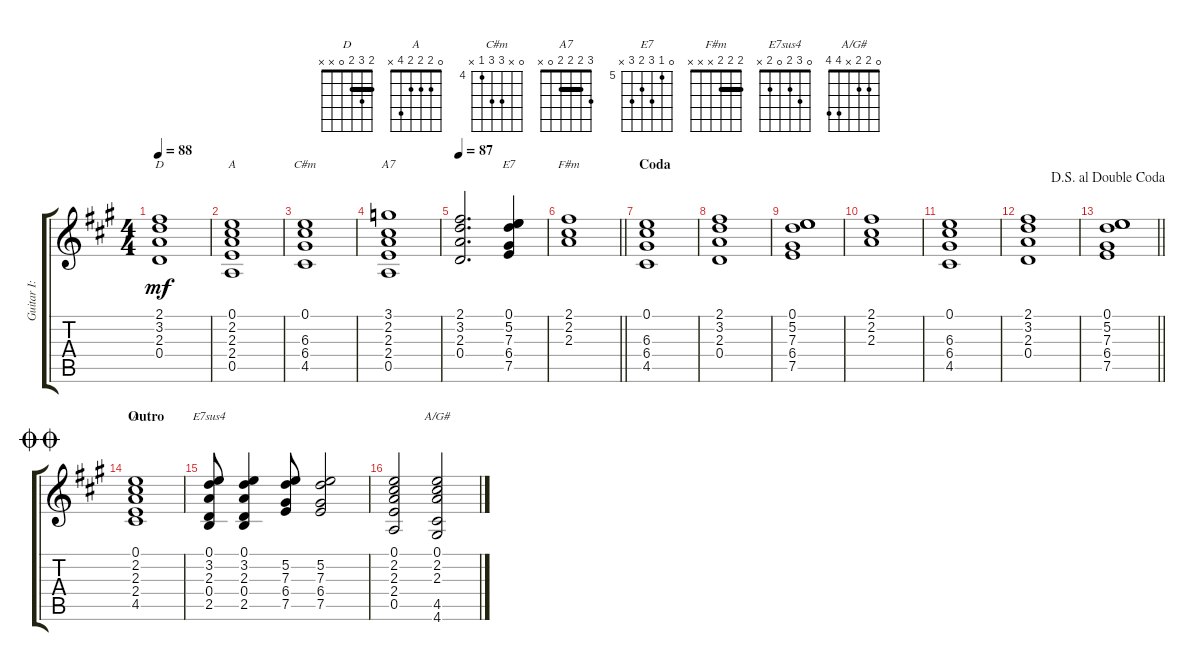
\track ("Guitar I: Jake" "Guitar I: ") {instrument electricguitarjazz}
\staff {score tabs}
\tuning (E4 B3 G3 D3 A2 E2) {hide}
\chord ("D" 2 3 2 0 x x) {barre 2}
\chord ("A" 0 2 2 2 0 x)
\chord ("C#m" 0 x 6 6 4 x) {firstfret 4}
\chord ("A7" 3 2 2 2 0 x) {barre 2}
\chord ("E7" 0 5 7 6 7 x) {firstfret 5}
\chord ("F#m" 2 2 2 x x x) {barre 2}
\chord ("A" 0 2 2 2 4 x)
\chord ("E7sus4" 0 3 2 0 2 x)
\chord ("A/G#" 0 2 2 x 4 4)
\ts (4 4)
\tempo 88
\clef g2
\ks a
(2.1 3.2 2.3 0.4).1{ch "D" dy mf} |
(0.1 2.2 2.3 2.4 0.5).1{ch "A"} |
(0.1 6.3 6.4 4.5).1{ch "C#m"} |
(3.1 2.2 2.3 2.4 0.5).1{ch "A7"} |
\tempo 87
(2.1 3.2 2.3 0.4).2{d} (0.1 5.2 7.3 6.4 7.5).4{ch "E7"} |
\barLineRight lightlight
(2.1 2.2 2.3).1{ch "F#m"} |
\section ("" "Coda")
(0.1 6.3 6.4 4.5).1 |
(2.1 3.2 2.3 0.4).1 |
(0.1 5.2 7.3 6.4 7.5).1 |
(2.1 2.2 2.3).1 |
(0.1 6.3 6.4 4.5).1 |
(2.1 3.2 2.3 0.4).1 |
\jump dalsegnoaldoublecoda
\barLineRight lightlight
(0.1 5.2 7.3 6.4 7.5).1 |
\section ("" "Outro")
\jump doublecoda
(0.1 2.2 2.3 2.4 4.5).1{ch "A"} |
(0.1 3.2 2.3 0.4 2.5).8{ch "E7sus4"} (0.1 3.2 2.3 0.4 2.5).4 (5.2 7.3 6.4 7.5).8 (5.2 7.3 6.4 7.5).2 |
(0.1 2.2 2.3 2.4 0.5).2 (0.1 2.2 2.3 4.5 4.6).2{ch "A/G#"}
